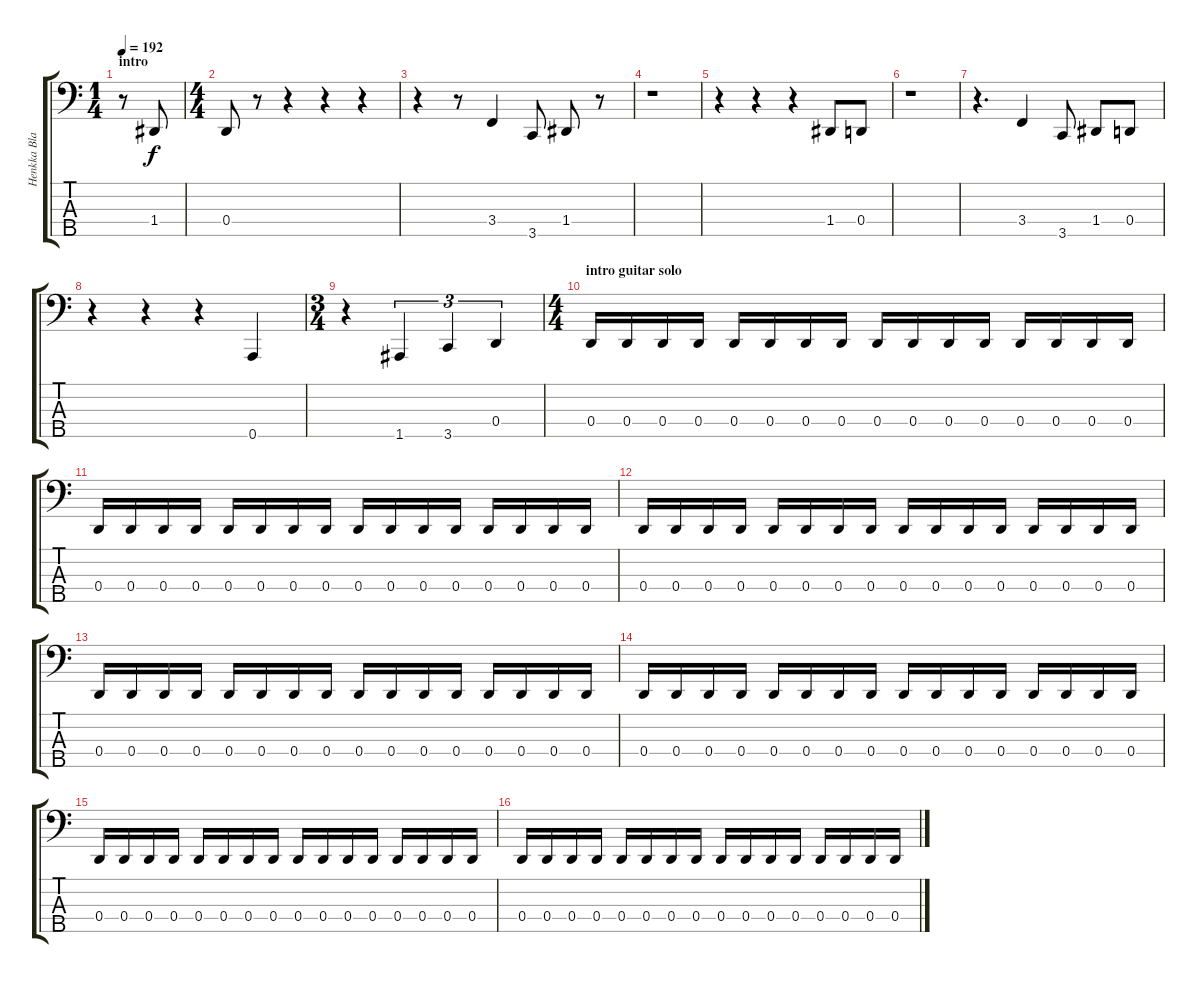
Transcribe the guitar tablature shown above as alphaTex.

\track ("Henkka Blacksmith" "Henkka Bla") {instrument electricbasspick}
\staff {score tabs}
\tuning (F2 C2 G1 D1 A0) {hide}
\ts (1 4)
\section ("" "intro")
\tempo 192
\clef f4
\ks c
r.8{dy f instrument electricbasspick} 1.4.8 |
\ts (4 4)
0.4.8 r.8 r.4 r.4 r.4 |
r.4 r.8 3.4.4 3.5.8 1.4.8 r.8 |
r.1 |
r.4 r.4 r.4 1.4.8 0.4.8 |
r.1 |
r.4{d} 3.4.4 3.5.8 1.4.8 0.4.8 |
r.4 r.4 r.4 0.5.4 |
\ts (3 4)
r.4 1.5.4{tu (3 2)} 3.5.4{tu (3 2)} 0.4.4{tu (3 2)} |
\ts (4 4)
\section ("" "intro guitar solo")
0.4.16 0.4.16 0.4.16 0.4.16 0.4.16 0.4.16 0.4.16 0.4.16 0.4.16 0.4.16 0.4.16 0.4.16 0.4.16 0.4.16 0.4.16 0.4.16 |
0.4.16 0.4.16 0.4.16 0.4.16 0.4.16 0.4.16 0.4.16 0.4.16 0.4.16 0.4.16 0.4.16 0.4.16 0.4.16 0.4.16 0.4.16 0.4.16 |
0.4.16 0.4.16 0.4.16 0.4.16 0.4.16 0.4.16 0.4.16 0.4.16 0.4.16 0.4.16 0.4.16 0.4.16 0.4.16 0.4.16 0.4.16 0.4.16 |
0.4.16 0.4.16 0.4.16 0.4.16 0.4.16 0.4.16 0.4.16 0.4.16 0.4.16 0.4.16 0.4.16 0.4.16 0.4.16 0.4.16 0.4.16 0.4.16 |
0.4.16 0.4.16 0.4.16 0.4.16 0.4.16 0.4.16 0.4.16 0.4.16 0.4.16 0.4.16 0.4.16 0.4.16 0.4.16 0.4.16 0.4.16 0.4.16 |
0.4.16 0.4.16 0.4.16 0.4.16 0.4.16 0.4.16 0.4.16 0.4.16 0.4.16 0.4.16 0.4.16 0.4.16 0.4.16 0.4.16 0.4.16 0.4.16 |
0.4.16 0.4.16 0.4.16 0.4.16 0.4.16 0.4.16 0.4.16 0.4.16 0.4.16 0.4.16 0.4.16 0.4.16 0.4.16 0.4.16 0.4.16 0.4.16
